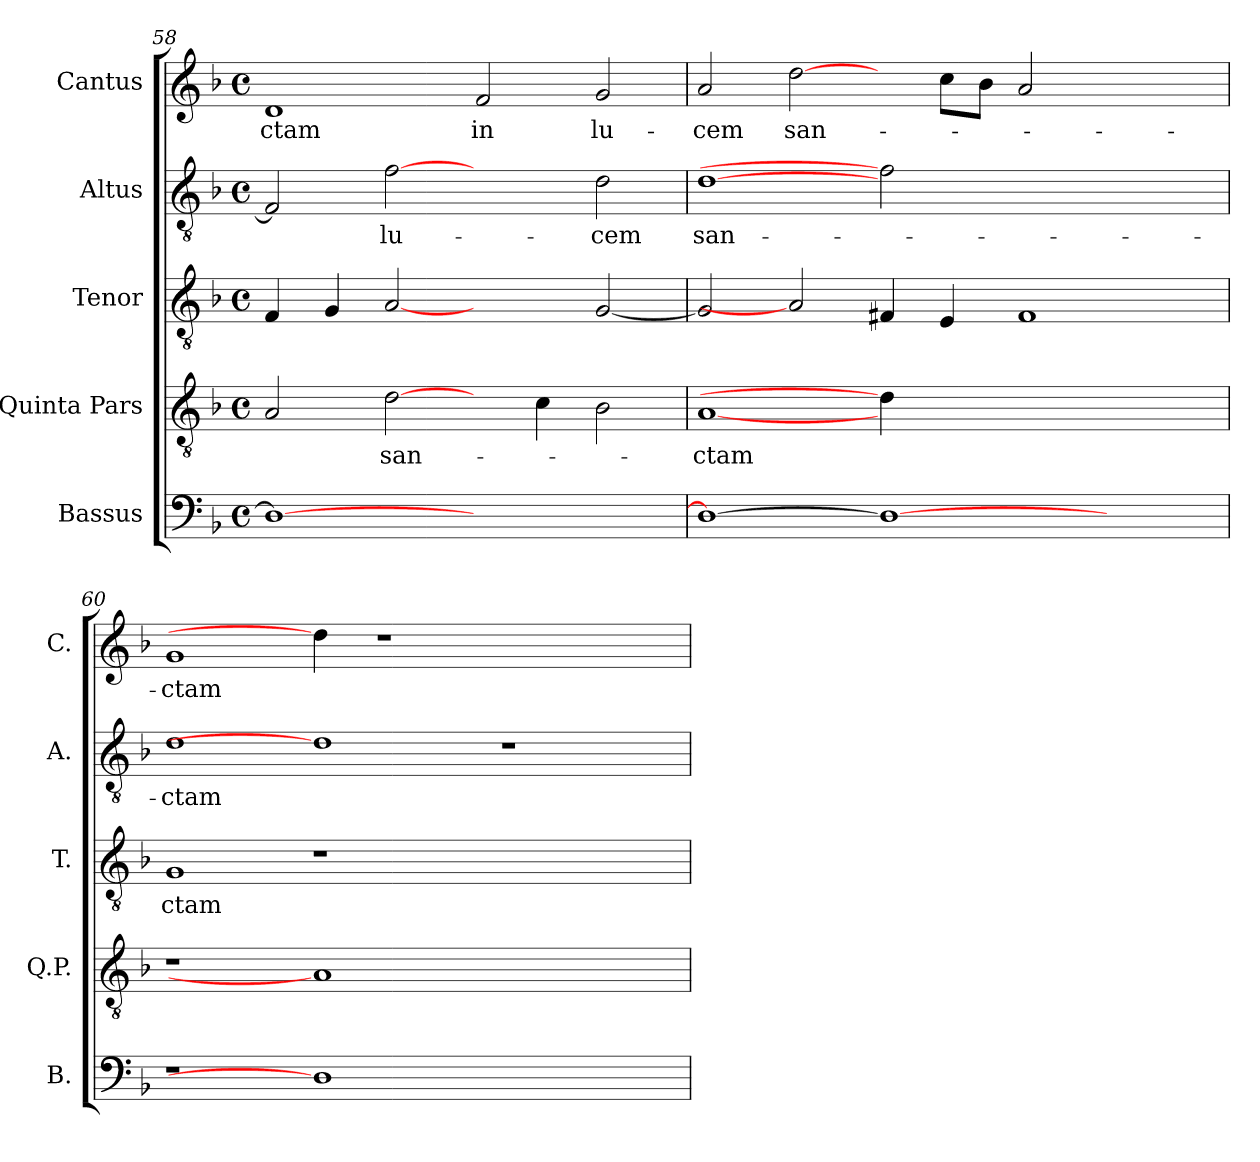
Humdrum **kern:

**kern	**kern	**text	**kern	**text	**kern	**text	**kern	**text
*part5	*part4	*part4	*part3	*part3	*part2	*part2	*part1	*part1
*staff5	*staff4	*staff4	*staff3	*staff3	*staff2	*staff2	*staff1	*staff1
*I"Bassus	*I"Quinta Pars	*	*I"Tenor	*	*I"Altus	*	*I"Cantus	*
*I'B.	*I'Q.P.	*	*I'T.	*	*I'A.	*	*I'C.	*
*clefF4	*clefGv2	*	*clefGv2	*	*clefGv2	*	*clefG2	*
*k[b-]	*k[b-]	*	*k[b-]	*	*k[b-]	*	*k[b-]	*
*F:	*F:	*	*F:	*	*F:	*	*F:	*
*M4/4	*M4/4	*	*M4/4	*	*M4/4	*	*M4/4	*
*met(c)	*met(c)	*	*met(c)	*	*met(c)	*	*met(c)	*
=58	=58	=58	=58	=58	=58	=58	=58	=58
!	!	!	!	!	!	!	!	!LO:LY:b:cj
1D_>	2A/	.	4F/	.	2F/]	.	1d	-ctam
.	.	.	4G/	.	.	.	.	.
!	!	!LO:LY:b	!	!	!	!LO:LY:b:cj	!	!
.	[2d\	san-	[2A	.	[2f	lu-	.	.
!	!	!	!	!	!	!	!	!LO:LY:b:cj
1ryy	4ryy	.	2ryy	.	2ryy	.	2f/	in
.	4c\	.	.	.	.	.	.	.
!	!	!	!	!	!	!LO:LY:b:cj	!	!LO:LY:b:cj
.	2B-\	.	[<2G/	.	2d\	-cem	2g/	lu-
=59	=59	=59	=59	=59	=59	=59	=59	=59
!	!	!LO:LY:b:cj	!	!	!	!LO:LY:b:cj	!	!LO:LY:b:cj
1D_	[1A	-ctam	2G/]	.	[1d	san-	2a/	-cem
!	!	!	!	!	!	!	!	!LO:LY:b
.	.	.	2A]	.	.	.	[2dd\	san-
1D_	4d\]	.	4F#X/	.	2f]	.	4ryy	.
.	1ryy	.	4E/	.	.	.	8cc\L	.
.	.	.	.	.	.	.	8b-\J	.
.	.	.	1F#	.	1ryy	.	2a/	.
2ryy	.	.	.	.	.	.	2ryy	.
.	4ryy	.	.	.	.	.	.	.
=60	=60	=60	=60	=60	=60	=60	=60	=60
!	!	!	!	!LO:LY:b:cj	!	!LO:LY:b:cj	!	!LO:LY:b:cj
1r	1r	.	1G	-ctam	1d	-ctam	1g	-ctam
1D]	1A]	.	1r	.	1d]	.	4dd\]	.
.	.	.	.	.	.	.	1r	.
1ryy	1ryy	.	1ryy	.	1r	.	.	.
.	.	.	.	.	.	.	2.ryy	.
=	=	=	=	=	=	=	=	=
*-	*-	*-	*-	*-	*-	*-	*-	*-
